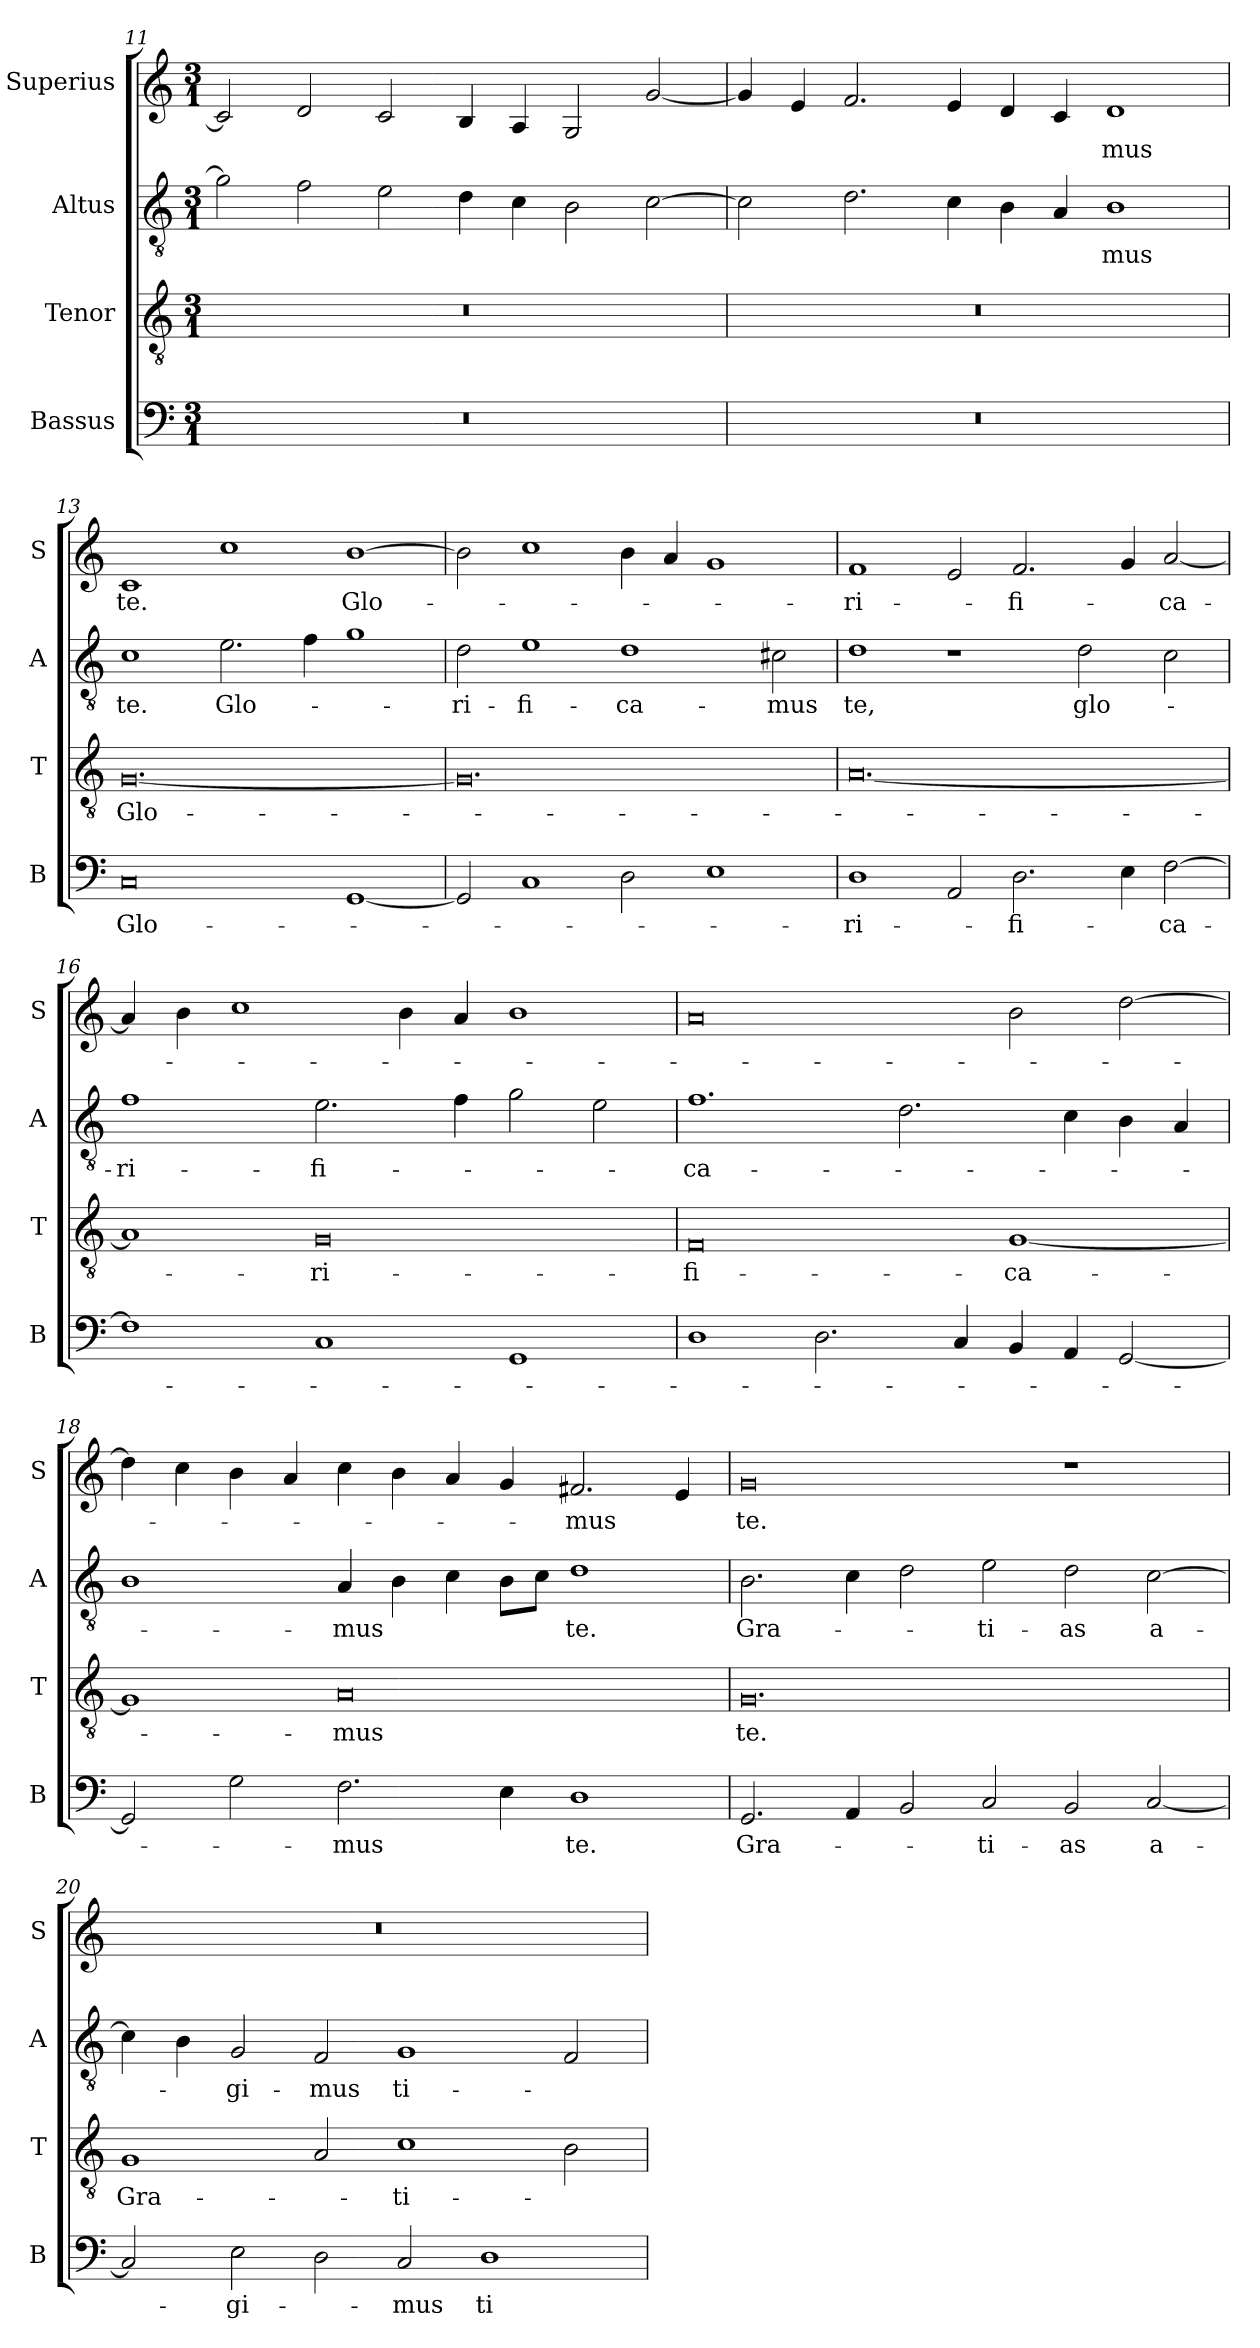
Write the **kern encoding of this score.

**kern	**text	**kern	**text	**kern	**text	**kern	**text
*part4	*part4	*part3	*part3	*part2	*part2	*part1	*part1
*staff4	*staff4	*staff3	*staff3	*staff2	*staff2	*staff1	*staff1
*I"Bassus	*	*I"Tenor	*	*I"Altus	*	*I"Superius	*
*I'B	*	*I'T	*	*I'A	*	*I'S	*
*clefF4	*	*clefGv2	*	*clefGv2	*	*clefG2	*
*k[]	*	*k[]	*	*k[]	*	*k[]	*
*M3/1	*	*M3/1	*	*M3/1	*	*M3/1	*
=11	=11	=11	=11	=11	=11	=11	=11
0.r	.	0.r	.	2g]	.	2c]	.
.	.	.	.	2f	.	2d	.
.	.	.	.	2e	.	2c	.
.	.	.	.	4d	.	4B	.
.	.	.	.	4c	.	4A	.
.	.	.	.	2B	.	2G	.
.	.	.	.	[2c	.	[2g	.
=12	=12	=12	=12	=12	=12	=12	=12
0.r	.	0.r	.	2c]	.	4g]	.
.	.	.	.	.	.	4e	.
.	.	.	.	2.d	.	2.f	.
.	.	.	.	4c	.	4e	.
.	.	.	.	4B	.	4d	.
.	.	.	.	4A	.	4c	.
.	.	.	.	1B	-mus	1d	-mus
=13	=13	=13	=13	=13	=13	=13	=13
0C	Glo-	[0.G	Glo-	1c	te.	1c	te.
.	.	.	.	2.e	Glo-	1cc	.
.	.	.	.	4f	.	.	.
[1GG	.	.	.	1g	.	[1b	Glo-
=14	=14	=14	=14	=14	=14	=14	=14
2GG]	.	0.G]	.	2d	-ri-	2b]	.
1C	.	.	.	1e	-fi-	1cc	.
2D	.	.	.	1d	-ca-	4b	.
.	.	.	.	.	.	4a	.
1E	.	.	.	.	.	1g	.
.	.	.	.	2c#X	-mus	.	.
=15	=15	=15	=15	=15	=15	=15	=15
1D	-ri-	[0.A	.	1d	te,	1f	-ri-
2AA	.	.	.	1r	.	2e	.
2.D	-fi-	.	.	.	.	2.f	-fi-
!	!	!	!	!	!LO:LY:i	!	!
.	.	.	.	2d	glo-	.	.
4E	.	.	.	.	.	4g	.
[2F	-ca-	.	.	2c	.	[2a	-ca-
=16	=16	=16	=16	=16	=16	=16	=16
!	!	!	!	!	!LO:LY:i	!	!
1F]	.	1A]	.	1f	-ri-	4a]	.
.	.	.	.	.	.	4b	.
.	.	.	.	.	.	1cc	.
!	!	!	!	!	!LO:LY:i	!	!
1C	.	0G	-ri-	2.e	-fi-	.	.
.	.	.	.	.	.	4b	.
.	.	.	.	4f	.	4a	.
1GG	.	.	.	2g	.	1b	.
.	.	.	.	2e	.	.	.
=17	=17	=17	=17	=17	=17	=17	=17
!	!	!	!	!	!LO:LY:i	!	!
1D	.	0F	-fi-	1.f	-ca-	0a	.
2.D	.	.	.	.	.	.	.
.	.	.	.	2.d	.	.	.
4C	.	.	.	.	.	.	.
4BB	.	[1G	-ca-	.	.	2b	.
4AA	.	.	.	4c	.	.	.
[2GG	.	.	.	4B	.	[2dd	.
.	.	.	.	4A	.	.	.
=18	=18	=18	=18	=18	=18	=18	=18
2GG]	.	1G]	.	1B	.	4dd]	.
.	.	.	.	.	.	4cc	.
2G	.	.	.	.	.	4b	.
.	.	.	.	.	.	4a	.
!	!	!	!	!	!LO:LY:i	!	!
2.F	-mus	0A	-mus	4A	-mus	4cc	.
.	.	.	.	4B	.	4b	.
.	.	.	.	4c	.	4a	.
4E	.	.	.	8BL	.	4g	.
.	.	.	.	8cJ	.	.	.
!	!	!	!	!	!LO:LY:i	!	!
1D	te.	.	.	1d	te.	2.f#X	-mus
.	.	.	.	.	.	4e	.
=19	=19	=19	=19	=19	=19	=19	=19
2.GG	Gra-	0.G	te.	2.B	Gra-	0g	te.
4AA	.	.	.	4c	.	.	.
2BB	.	.	.	2d	.	.	.
2C	-ti-	.	.	2e	-ti-	.	.
2BB	-as	.	.	2d	-as	1r	.
!	!	!	!	!	!LO:LY:i	!	!
[2C	a-	.	.	[2c	a-	.	.
=20	=20	=20	=20	=20	=20	=20	=20
2C]	.	1G	Gra-	4c]	.	0.r	.
.	.	.	.	4B	.	.	.
!	!	!	!	!	!LO:LY:i	!	!
2E	-gi-	.	.	2G	-gi-	.	.
!	!	!	!	!	!LO:LY:i	!	!
2D	.	2A	.	2F	-mus	.	.
!	!	!	!	!	!LO:LY:i	!	!
2C	-mus	1c	-ti-	1G	ti-	.	.
1D	ti-	.	.	.	.	.	.
.	.	2B	.	2F	.	.	.
=	=	=	=	=	=	=	=
*-	*-	*-	*-	*-	*-	*-	*-
